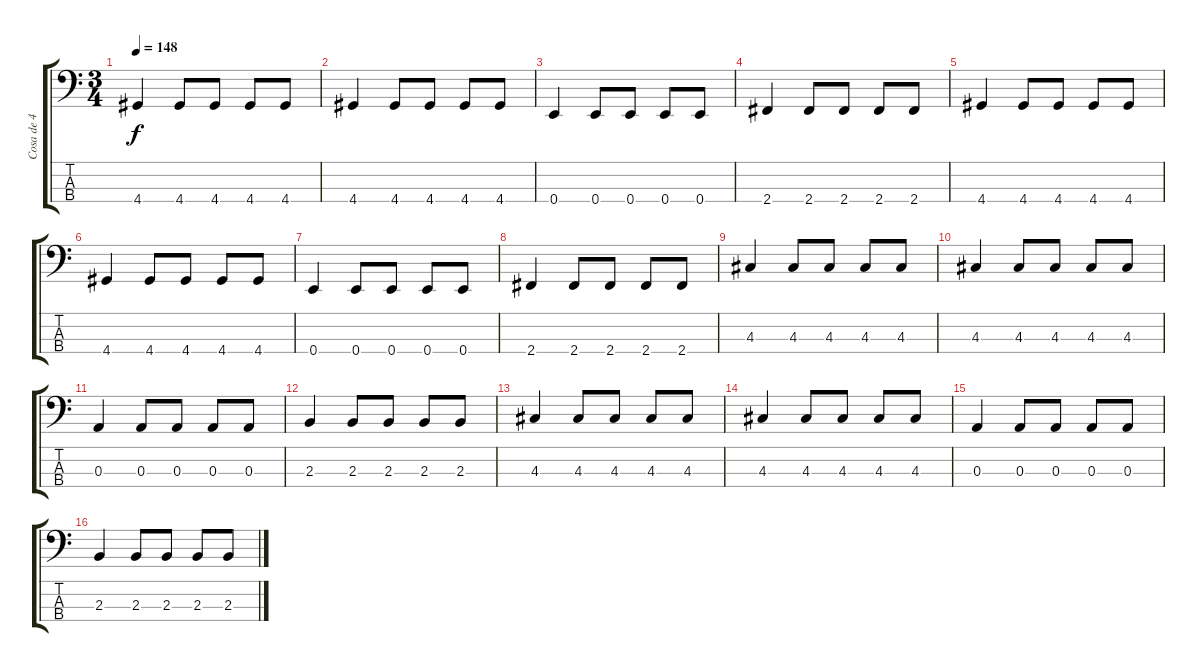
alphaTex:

\track ("Cosa de 4 cuerdas" "Cosa de 4 ") {instrument electricbassfinger}
\staff {score tabs}
\tuning (G2 D2 A1 E1) {hide}
\ts (3 4)
\tempo 148
\clef f4
\ks c
4.4.4{dy f} 4.4.8 4.4.8 4.4.8 4.4.8 |
4.4.4 4.4.8 4.4.8 4.4.8 4.4.8 |
0.4.4 0.4.8 0.4.8 0.4.8 0.4.8 |
2.4.4 2.4.8 2.4.8 2.4.8 2.4.8 |
4.4.4 4.4.8 4.4.8 4.4.8 4.4.8 |
4.4.4 4.4.8 4.4.8 4.4.8 4.4.8 |
0.4.4 0.4.8 0.4.8 0.4.8 0.4.8 |
2.4.4 2.4.8 2.4.8 2.4.8 2.4.8 |
4.3.4 4.3.8 4.3.8 4.3.8 4.3.8 |
4.3.4 4.3.8 4.3.8 4.3.8 4.3.8 |
0.3.4 0.3.8 0.3.8 0.3.8 0.3.8 |
2.3.4 2.3.8 2.3.8 2.3.8 2.3.8 |
4.3.4 4.3.8 4.3.8 4.3.8 4.3.8 |
4.3.4 4.3.8 4.3.8 4.3.8 4.3.8 |
0.3.4 0.3.8 0.3.8 0.3.8 0.3.8 |
2.3.4 2.3.8 2.3.8 2.3.8 2.3.8
